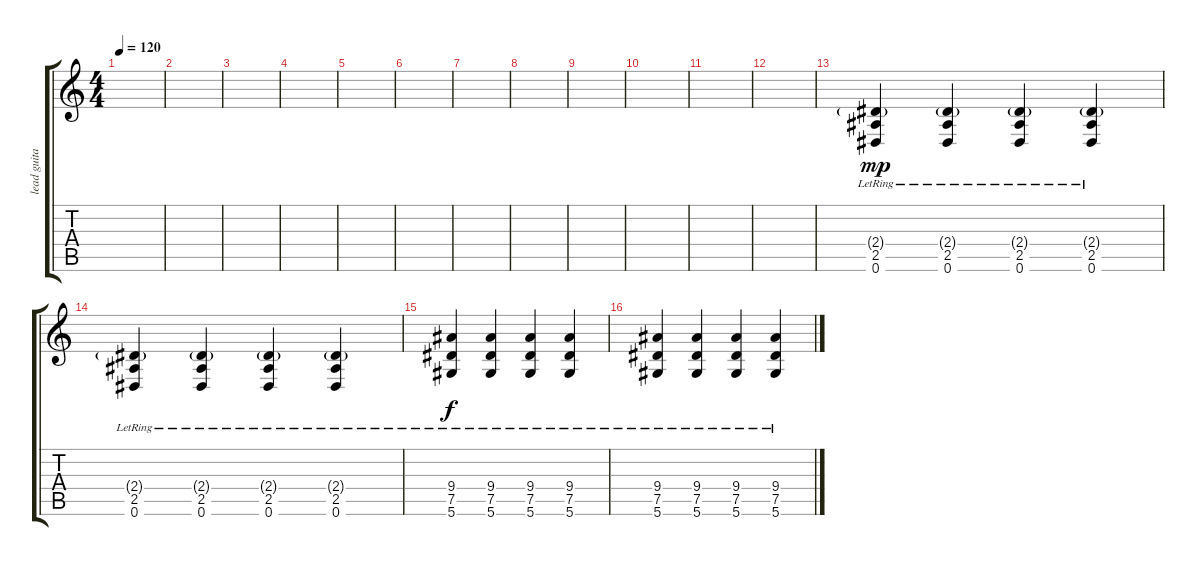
\track ("lead guitar" "lead guita") {instrument overdrivenguitar}
\staff {score tabs}
\tuning (Eb4 Bb3 Gb3 Db3 Ab2 Eb2) {hide}
\ts (4 4)
\tempo 120
\clef g2
\ks c
|
|
|
|
|
|
|
|
|
|
|
|
(2.4{g lr} 2.5{lr} 0.6{lr}).4{dy mp} (2.4{g lr} 2.5{lr} 0.6{lr}).4 (2.4{g lr} 2.5{lr} 0.6{lr}).4 (2.4{g lr} 2.5{lr} 0.6{lr}).4 |
(2.4{g lr} 2.5{lr} 0.6{lr}).4 (2.4{g lr} 2.5{lr} 0.6{lr}).4 (2.4{g lr} 2.5{lr} 0.6{lr}).4 (2.4{g lr} 2.5{lr} 0.6{lr}).4 |
(9.4{lr} 7.5{lr} 5.6{lr}).4{dy f} (9.4{lr} 7.5{lr} 5.6{lr}).4 (9.4{lr} 7.5{lr} 5.6{lr}).4 (9.4{lr} 7.5{lr} 5.6{lr}).4 |
(9.4{lr} 7.5{lr} 5.6{lr}).4 (9.4{lr} 7.5{lr} 5.6{lr}).4 (9.4{lr} 7.5{lr} 5.6{lr}).4 (9.4{lr} 7.5{lr} 5.6{lr}).4
